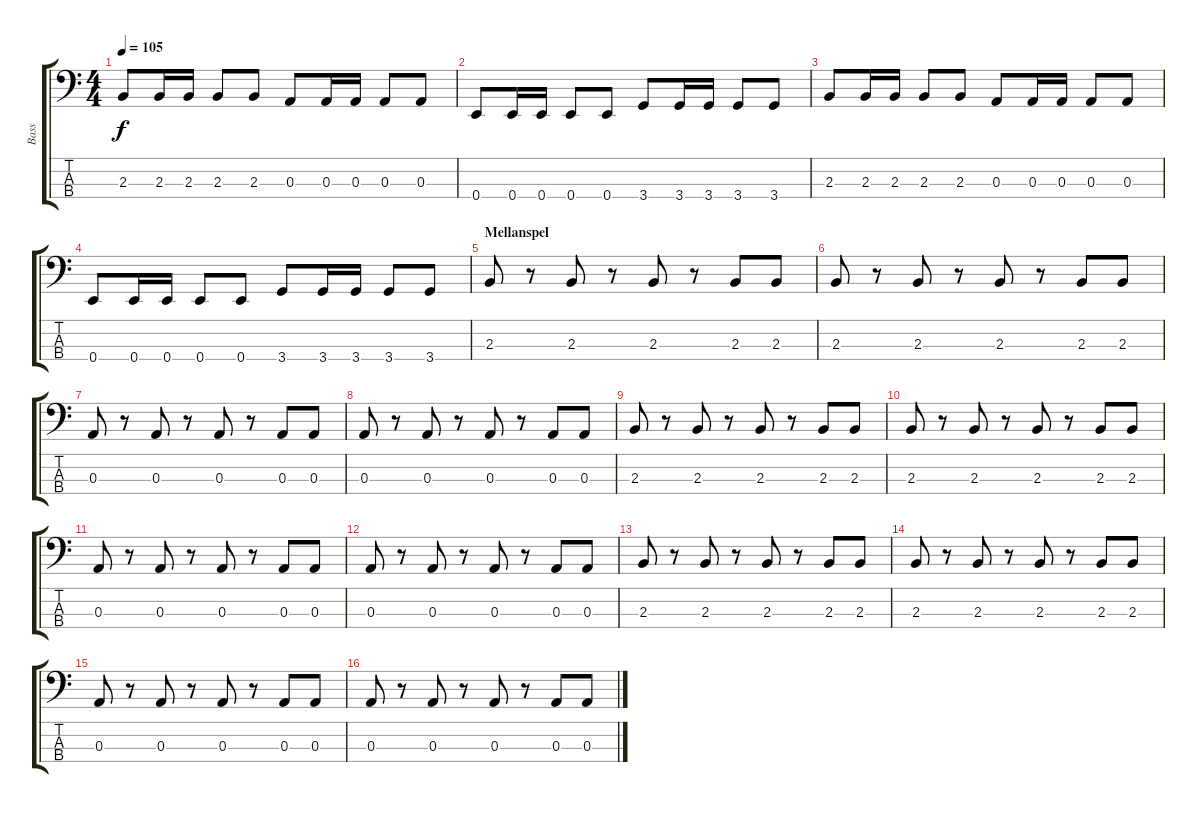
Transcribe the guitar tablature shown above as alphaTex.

\track ("Bass" "Bass") {instrument electricbasspick}
\staff {score tabs}
\tuning (G2 D2 A1 E1) {hide}
\ts (4 4)
\tempo 105
\clef f4
\ks c
2.3.8{dy f} 2.3.16 2.3.16 2.3.8 2.3.8 0.3.8 0.3.16 0.3.16 0.3.8 0.3.8 |
0.4.8 0.4.16 0.4.16 0.4.8 0.4.8 3.4.8 3.4.16 3.4.16 3.4.8 3.4.8 |
2.3.8 2.3.16 2.3.16 2.3.8 2.3.8 0.3.8 0.3.16 0.3.16 0.3.8 0.3.8 |
0.4.8 0.4.16 0.4.16 0.4.8 0.4.8 3.4.8 3.4.16 3.4.16 3.4.8 3.4.8 |
\section ("" "Mellanspel")
2.3.8 r.8 2.3.8 r.8 2.3.8 r.8 2.3.8 2.3.8 |
2.3.8 r.8 2.3.8 r.8 2.3.8 r.8 2.3.8 2.3.8 |
0.3.8 r.8 0.3.8 r.8 0.3.8 r.8 0.3.8 0.3.8 |
0.3.8 r.8 0.3.8 r.8 0.3.8 r.8 0.3.8 0.3.8 |
2.3.8 r.8 2.3.8 r.8 2.3.8 r.8 2.3.8 2.3.8 |
2.3.8 r.8 2.3.8 r.8 2.3.8 r.8 2.3.8 2.3.8 |
0.3.8 r.8 0.3.8 r.8 0.3.8 r.8 0.3.8 0.3.8 |
0.3.8 r.8 0.3.8 r.8 0.3.8 r.8 0.3.8 0.3.8 |
2.3.8 r.8 2.3.8 r.8 2.3.8 r.8 2.3.8 2.3.8 |
2.3.8 r.8 2.3.8 r.8 2.3.8 r.8 2.3.8 2.3.8 |
0.3.8 r.8 0.3.8 r.8 0.3.8 r.8 0.3.8 0.3.8 |
0.3.8 r.8 0.3.8 r.8 0.3.8 r.8 0.3.8 0.3.8
